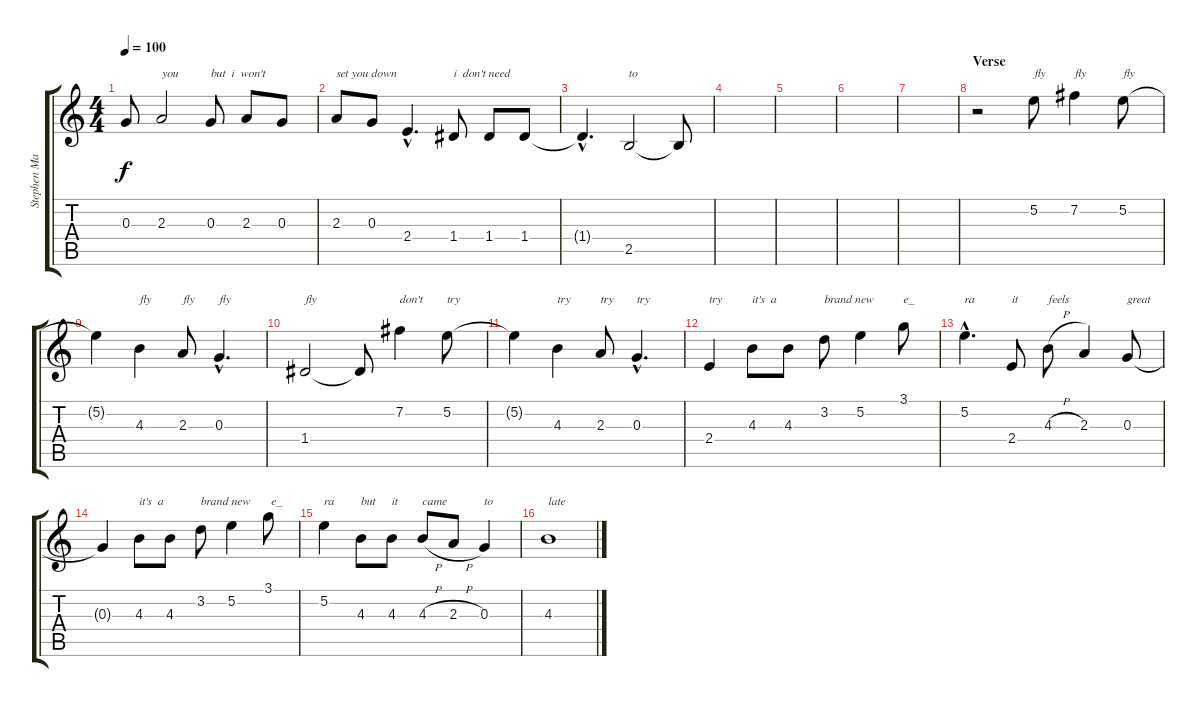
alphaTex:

\track ("Stephen Malkmus" "Stephen Ma") {instrument synthbass1}
\staff {score tabs}
\tuning (E4 B3 G3 D3 A2 E2) {hide}
\ts (4 4)
\tempo 100
\clef g2
\ks c
0.3{t}.8{dy f} 2.3.2{txt "you"} 0.3.8{txt "but  i  won't"} 2.3.8 0.3.8 |
2.3.8{txt "set you down"} 0.3.8 2.4{hac}.4{d} 1.4.8{txt "i  don't need"} 1.4.8 1.4.8 |
1.4{hac t}.4{d} 2.5.2{txt "to"} 2.5{t}.8 |
|
|
|
|
\section ("" "Verse")
r.2 5.2.8{txt "fly"} 7.2.4{txt "fly"} 5.2.8{txt "fly"} |
5.2{t}.4 4.3.4{txt "fly"} 2.3.8{txt "fly"} 0.3{hac}.4{d txt "fly"} |
1.4.2{txt "fly"} 1.4{t}.8 7.2.4{txt "don't"} 5.2.8{txt "try"} |
5.2{t}.4 4.3.4{txt "try"} 2.3.8{txt "try"} 0.3{hac}.4{d txt "try"} |
2.4.4{txt "try"} 4.3.8{txt "it's  a"} 4.3.8 3.2.8{txt "brand new"} 5.2.4 3.1.8{txt "e_"} |
5.2{hac}.4{d txt "ra"} 2.4.8{txt "it"} 4.3{h}.8{txt "feels"} 2.3.4 0.3.8{txt "great"} |
0.3{t}.4 4.3.8{txt "it's  a"} 4.3.8 3.2.8{txt "brand new"} 5.2.4 3.1.8{txt " e_"} |
5.2.4{txt "ra"} 4.3.8{txt "but"} 4.3.8{txt "it"} 4.3{h}.8{txt "came"} 2.3{h}.8 0.3.4{txt "to"} |
4.3.1{txt "late"}
